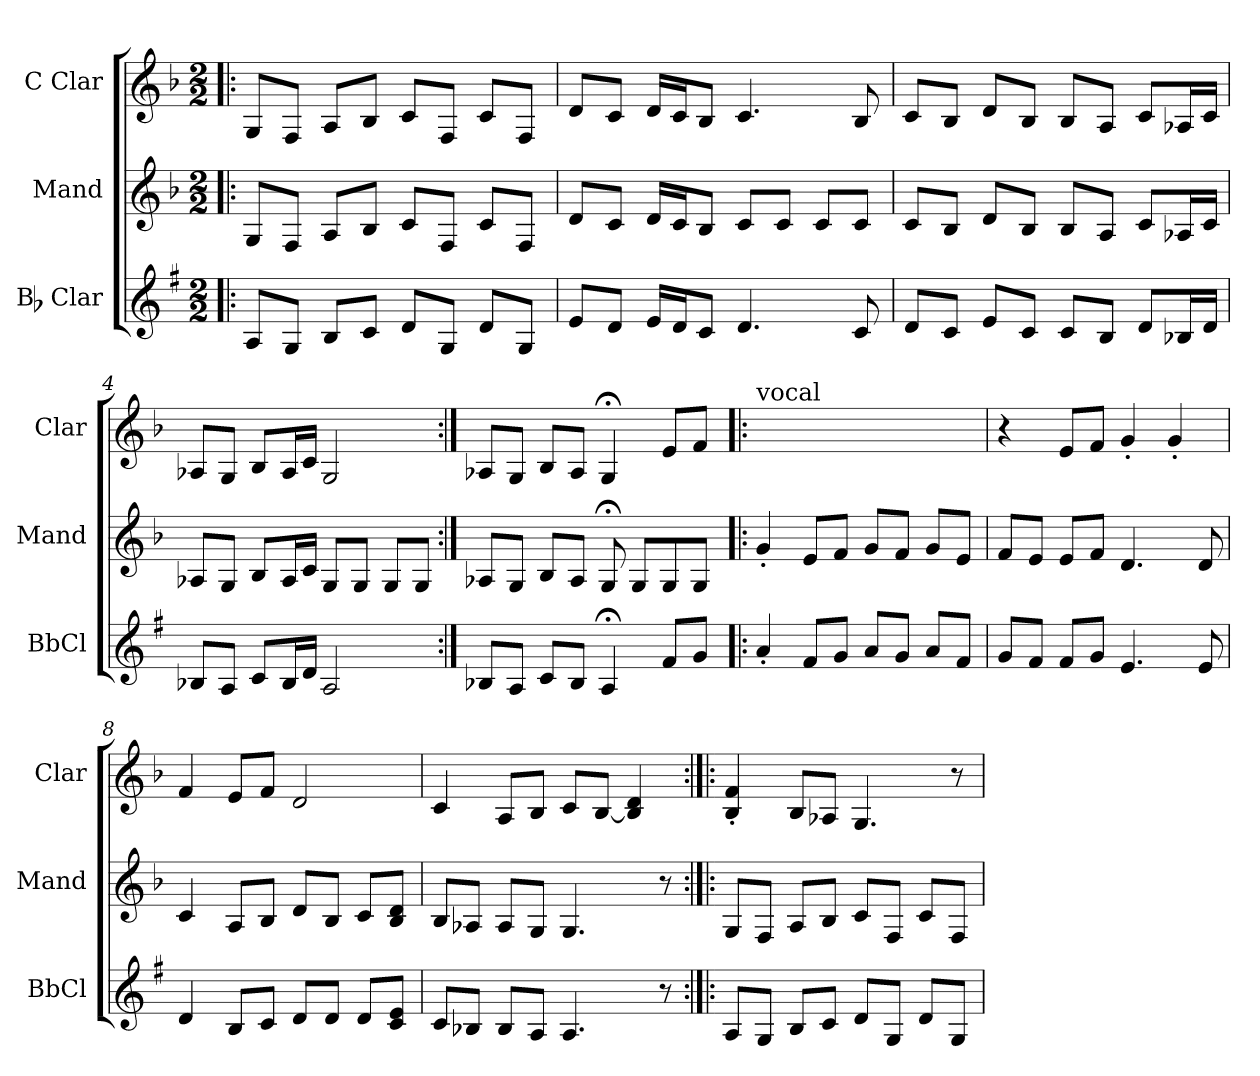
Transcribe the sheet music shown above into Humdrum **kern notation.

**kern	**kern	**kern
*part3	*part2	*part1
*staff3	*staff2	*staff1
*I"Bb Clar	*I"Mand	*I"C Clar
*I'BbCl	*I'Mand	*I'Clar
*clefG2	*clefG2	*clefG2
*k[f#]	*k[b-]	*k[b-]
*M2/2	*M2/2	*M2/2
=1!|:	=1!|:	=1!|:
8A/L	8G/L	8G/L
8G/J	8F/J	8F/J
8B/L	8A/L	8A/L
8c/J	8B-/J	8B-/J
8d/L	8c/L	8c/L
8G/J	8F/J	8F/J
8d/L	8c/L	8c/L
8G/J	8F/J	8F/J
=2	=2	=2
8e/L	8d/L	8d/L
8d/J	8c/J	8c/J
16e/LL	16d/LL	16d/LL
16d/J	16c/J	16c/J
8c/J	8B-/J	8B-/J
4.d/	8c/L	4.c/
.	8c/J	.
.	8c/L	.
8c/	8c/J	8B-/
=3	=3	=3
8d/L	8c/L	8c/L
8c/J	8B-/J	8B-/J
8e/L	8d/L	8d/L
8c/J	8B-/J	8B-/J
8c/L	8B-/L	8B-/L
8B/J	8A/J	8A/J
8d/L	8c/L	8c/L
16B-X/L	16A-X/L	16A-X/L
16d/JJ	16c/JJ	16c/JJ
!!LO:LB:g=z
=4	=4	=4
8B-X/L	8A-X/L	8A-X/L
8A/J	8G/J	8G/J
8c/L	8B-/L	8B-/L
16B-/L	16A-/L	16A-/L
16d/JJ	16c/JJ	16c/JJ
2A/	8G/L	2G/
.	8G/J	.
.	8G/L	.
.	8G/J	.
=5:|!	=5:|!	=5:|!
8B-X/L	8A-X/L	8A-X/L
8A/J	8G/J	8G/J
8c/L	8B-/L	8B-/L
8B-/J	8A-/J	8A-/J
4A;</	8G;</	4G;</
.	8G/L	.
8f#/L	8G/	8e/L
8g/J	8G/J	8f/J
=6!|:	=6!|:	=6!|:
!	!	!LO:TX:a:t=vocal
4a'/	4g'/	1ryy
8f#/L	8e/L	.
8g/J	8f/J	.
8a/L	8g/L	.
8g/J	8f/J	.
8a/L	8g/L	.
8f#/J	8e/J	.
=7	=7	=7
8g/L	8f/L	4r
8f#/J	8e/J	.
8f#/L	8e/L	8e/L
8g/J	8f/J	8f/J
4.e/	4.d/	4g'/
.	.	4g'/
8e/	8d/	.
!!LO:LB:g=z
=8	=8	=8
4d/	4c/	4f/
8B/L	8A/L	8e/L
8c/J	8B-/J	8f/J
8d/L	8d/L	2d/
8d/J	8B-/J	.
8d/L	8c/L	.
8c/ 8e/J	8B-/ 8d/J	.
=9	=9	=9
8c/L	8B-/L	4c/
8B-X/J	8A-X/J	.
8B-/L	8A-/L	8A/L
8A/J	8G/J	8B-/J
4.A/	4.G/	8c/L
.	.	[8B-/J
.	.	4B-/] 4d/
8r	8r	.
=10:|!|:	=10:|!|:	=10:|!|:
8A/L	8G/L	4B-/' 4f/'
8G/J	8F/J	.
8B/L	8A/L	8B-/L
8c/J	8B-/J	8A-X/J
8d/L	8c/L	4.G/
8G/J	8F/J	.
8d/L	8c/L	.
8G/J	8F/J	8r
=	=	=
*-	*-	*-
